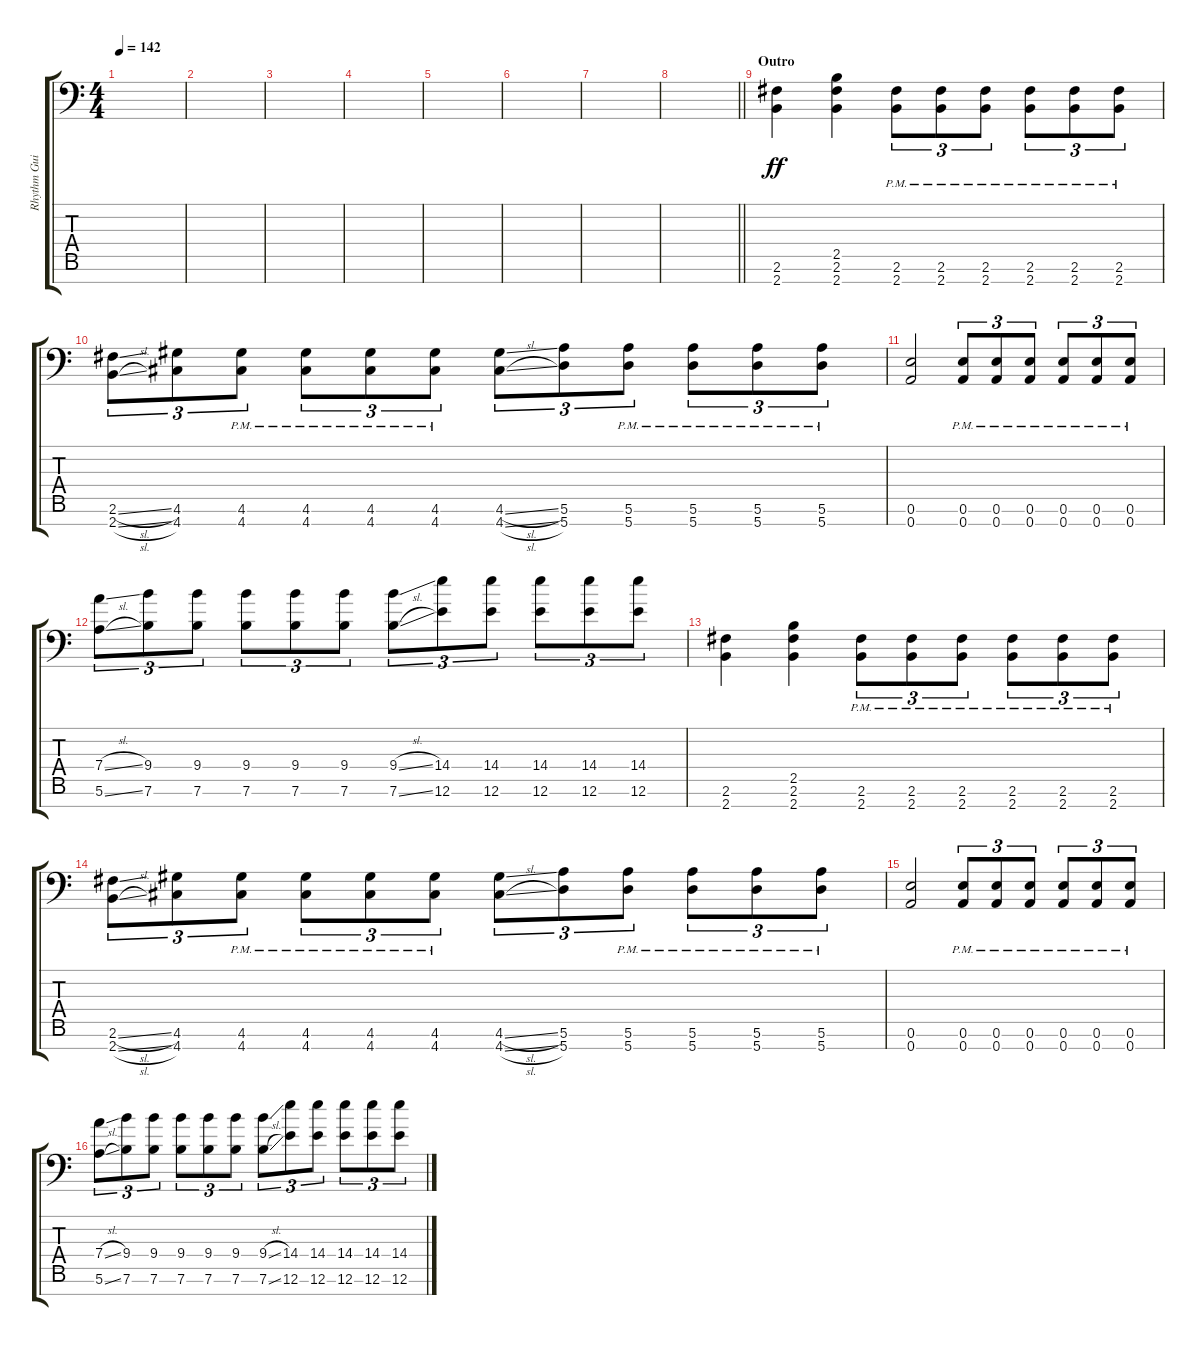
\track ("Rhythm Guitar 1" "Rhythm Gui") {instrument distortionguitar}
\staff {score tabs}
\tuning (E4 B3 G3 D3 A2 E2 A1) {hide}
\ts (4 4)
\tempo 142
\clef f4
\ks c
|
|
|
|
|
|
|
\barLineRight lightlight
|
\section ("" "Outro")
(2.6 2.7).4{dy ff} (2.5 2.6 2.7).4 (2.6{pm} 2.7{pm}).8{tu (3 2)} (2.6{pm} 2.7{pm}).8{tu (3 2)} (2.6{pm} 2.7{pm}).8{tu (3 2)} (2.6{pm} 2.7{pm}).8{tu (3 2)} (2.6{pm} 2.7{pm}).8{tu (3 2)} (2.6{pm} 2.7{pm}).8{tu (3 2)} |
(2.6{sl} 2.7{sl}).8{tu (3 2)} (4.6 4.7).8{tu (3 2)} (4.6{pm} 4.7{pm}).8{tu (3 2)} (4.6{pm} 4.7{pm}).8{tu (3 2)} (4.6{pm} 4.7{pm}).8{tu (3 2)} (4.6{pm} 4.7{pm}).8{tu (3 2)} (4.6{sl} 4.7{sl}).8{tu (3 2)} (5.6 5.7).8{tu (3 2)} (5.6{pm} 5.7{pm}).8{tu (3 2)} (5.6{pm} 5.7{pm}).8{tu (3 2)} (5.6{pm} 5.7{pm}).8{tu (3 2)} (5.6{pm} 5.7{pm}).8{tu (3 2)} |
(0.6 0.7).2 (0.6{pm} 0.7{pm}).8{tu (3 2)} (0.6{pm} 0.7{pm}).8{tu (3 2)} (0.6{pm} 0.7{pm}).8{tu (3 2)} (0.6{pm} 0.7{pm}).8{tu (3 2)} (0.6{pm} 0.7{pm}).8{tu (3 2)} (0.6{pm} 0.7{pm}).8{tu (3 2)} |
(7.4{sl} 5.6{sl}).8{tu (3 2)} (9.4 7.6).8{tu (3 2)} (9.4 7.6).8{tu (3 2)} (9.4 7.6).8{tu (3 2)} (9.4 7.6).8{tu (3 2)} (9.4 7.6).8{tu (3 2)} (9.4{sl} 7.6{sl}).8{tu (3 2)} (14.4 12.6).8{tu (3 2)} (14.4 12.6).8{tu (3 2)} (14.4 12.6).8{tu (3 2)} (14.4 12.6).8{tu (3 2)} (14.4 12.6).8{tu (3 2)} |
(2.6 2.7).4 (2.5 2.6 2.7).4 (2.6{pm} 2.7{pm}).8{tu (3 2)} (2.6{pm} 2.7{pm}).8{tu (3 2)} (2.6{pm} 2.7{pm}).8{tu (3 2)} (2.6{pm} 2.7{pm}).8{tu (3 2)} (2.6{pm} 2.7{pm}).8{tu (3 2)} (2.6{pm} 2.7{pm}).8{tu (3 2)} |
(2.6{sl} 2.7{sl}).8{tu (3 2)} (4.6 4.7).8{tu (3 2)} (4.6{pm} 4.7{pm}).8{tu (3 2)} (4.6{pm} 4.7{pm}).8{tu (3 2)} (4.6{pm} 4.7{pm}).8{tu (3 2)} (4.6{pm} 4.7{pm}).8{tu (3 2)} (4.6{sl} 4.7{sl}).8{tu (3 2)} (5.6 5.7).8{tu (3 2)} (5.6{pm} 5.7{pm}).8{tu (3 2)} (5.6{pm} 5.7{pm}).8{tu (3 2)} (5.6{pm} 5.7{pm}).8{tu (3 2)} (5.6{pm} 5.7{pm}).8{tu (3 2)} |
(0.6 0.7).2 (0.6{pm} 0.7{pm}).8{tu (3 2)} (0.6{pm} 0.7{pm}).8{tu (3 2)} (0.6{pm} 0.7{pm}).8{tu (3 2)} (0.6{pm} 0.7{pm}).8{tu (3 2)} (0.6{pm} 0.7{pm}).8{tu (3 2)} (0.6{pm} 0.7{pm}).8{tu (3 2)} |
(7.4{sl} 5.6{sl}).8{tu (3 2)} (9.4 7.6).8{tu (3 2)} (9.4 7.6).8{tu (3 2)} (9.4 7.6).8{tu (3 2)} (9.4 7.6).8{tu (3 2)} (9.4 7.6).8{tu (3 2)} (9.4{sl} 7.6{sl}).8{tu (3 2)} (14.4 12.6).8{tu (3 2)} (14.4 12.6).8{tu (3 2)} (14.4 12.6).8{tu (3 2)} (14.4 12.6).8{tu (3 2)} (14.4 12.6).8{tu (3 2)}
